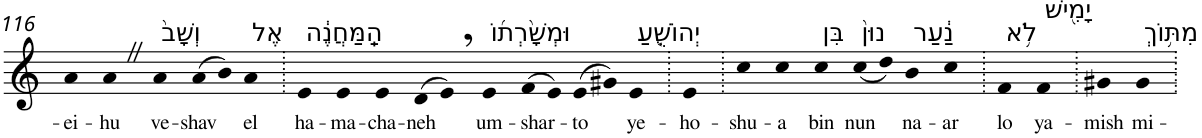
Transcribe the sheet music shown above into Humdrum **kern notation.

**kern	**text
*part1	*part1
*staff1	*staff1
*I"Piano	*
*I'Pno	*
!!LO:PB:g=z
*clefG2	*
*k[]	*
=116	=116
!	!LO:LY:b
4a	-ei-
!	!LO:LY:b
4aZ	-hu
!LO:TX:a:t=וְשָׁב֙	!
!	!LO:LY:b
4a	ve-
!	!LO:LY:b
(>8a	-shav
8b)	.
!LO:TX:a:t=אֶל	!
!	!LO:LY:b
4a	el
=117.	=117.
!LO:TX:a:t=הַֽמַּחֲנֶ֔ה	!
!	!LO:LY:b
4e	ha-
!	!LO:LY:b
4e	-ma-
!	!LO:LY:b
4e	-cha-
!	!LO:LY:b
(>8d	-neh
8e,)	.
!LO:TX:a:t=וּמְשָׁ֨רְת֜וֹ	!
!	!LO:LY:b
4e	um-
!	!LO:LY:b
(>8f	-shar-
8e)	.
!	!LO:LY:b
(>8e	-to
8g#X)	.
!LO:TX:a:t=יְהוֹשֻׁ֤עַ	!
!	!LO:LY:b
4e	ye-
=118.	=118.
!	!LO:LY:b
4e	-ho-
=119.	=119.
!	!LO:LY:b
4cc	-shu-
!	!LO:LY:b
4cc	-a
!LO:TX:a:t=בִּן	!
!	!LO:LY:b
4cc	bin
!LO:TX:a:t=נוּן֙	!
!	!LO:LY:b
(<8cc	nun
8dd)	.
!LO:TX:a:t=נַ֔עַר	!
!	!LO:LY:b
4b	na-
!	!LO:LY:b
4cc	-ar
=120.	=120.
!LO:TX:a:t=לֹ֥א	!
!	!LO:LY:b
4f	lo
!LO:TX:a:t=יָמִ֖ישׁ	!
!	!LO:LY:b
4f	ya-
=121.	=121.
!	!LO:LY:b
4g#X	-mish
!LO:TX:a:t=מִתּ֥וֹךְ	!
!	!LO:LY:b
4g#	mi-
=.	=.
*-	*-
